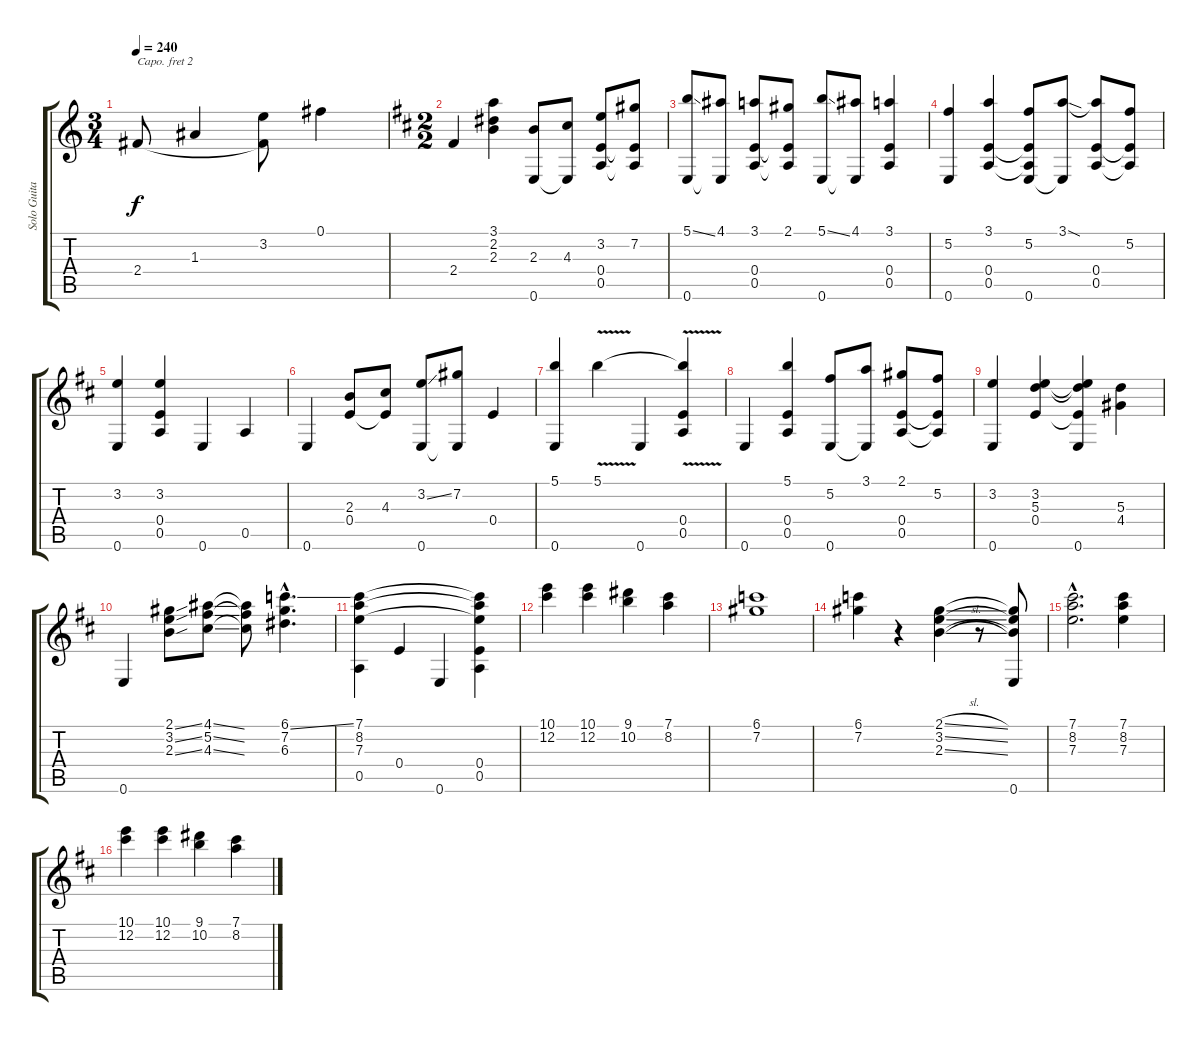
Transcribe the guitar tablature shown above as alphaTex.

\track ("Solo Guitar DGDGBE" "Solo Guita") {instrument electricguitarjazz}
\staff {score tabs}
\capo 2
\tuning (E4 B3 G3 D3 G2 D2) {hide}
\ts (3 4)
\tempo 240
\clef g2
\ks c
2.4.8{dy f} 1.3.4 (3.2 2.4{t}).8 0.1.4 |
\ts (2 2)
\ks d
2.4.4 (3.1 2.2 2.3).4 (2.3 0.6).8 (4.3 0.6{t}).8 (3.2 0.4 0.5).8 (7.2 0.4{t} 0.5{t}).8 |
(5.1{ss} 0.6).8 (4.1 0.6{t}).8 (3.1 0.4 0.5).8 (2.1 0.4{t} 0.5{t}).8 (5.1{ss} 0.6).8 (4.1 0.6{t}).8 (3.1 0.4 0.5).4 |
(5.2 0.6).4 (3.1 0.4 0.5).4 (5.2 0.4{t} 0.5{t} 0.6).8 (3.1{sod} 0.6{t}).8 (3.1{t} 0.4 0.5).8 (5.2 0.4{t} 0.5{t}).8 |
(3.2 0.6).4 (3.2 0.4 0.5).4 0.6.4 0.5.4 |
0.6.4 (2.3 0.4).8 (4.3 0.4{t}).8 (3.2{ss} 0.6).8 (7.2 0.6{t}).8 0.4.4 |
(5.1 0.6).4 5.1{v}.4 0.6.4 (5.1{t} 0.4 0.5).4 |
0.6.4 (5.1 0.4 0.5).4 (5.2 0.6).8 (3.1 0.6{t}).8 (2.1 0.4 0.5).8 (5.2 0.4{t} 0.5{t}).8 |
(3.2 0.6).4 (3.2 5.3 0.4).4 (3.2{t} 5.3{t} 0.4{t} 0.6).4 (5.3 4.4).4 |
0.6.4 (2.1{ss} 3.2{ss} 2.3{ss}).8 (4.1{ss} 5.2{ss} 4.3{ss}).8 (4.1{t} 5.2{t} 4.3{t}).8 (6.1{ss hac} 7.2{hac} 6.3{hac}).4{d} |
(7.1 8.2 7.3 0.5).4 0.4.4 0.6.4 (7.1{t} 8.2{t} 7.3{t} 0.4 0.5).4 |
(10.1 12.2).4 (10.1 12.2).4 (9.1 10.2).4 (7.1 8.2).4 |
(6.1 7.2).1 |
(6.1 7.2).4 r.4 (2.1{sl} 3.2{sl} 2.3{sl}).4 r.8 (2.1{t} 3.2{t} 2.3{t} 0.6).8 |
(7.1{hac} 8.2{hac} 7.3{hac}).2{d} (7.1 8.2 7.3).4 |
(10.1 12.2).4 (10.1 12.2).4 (9.1 10.2).4 (7.1 8.2).4
